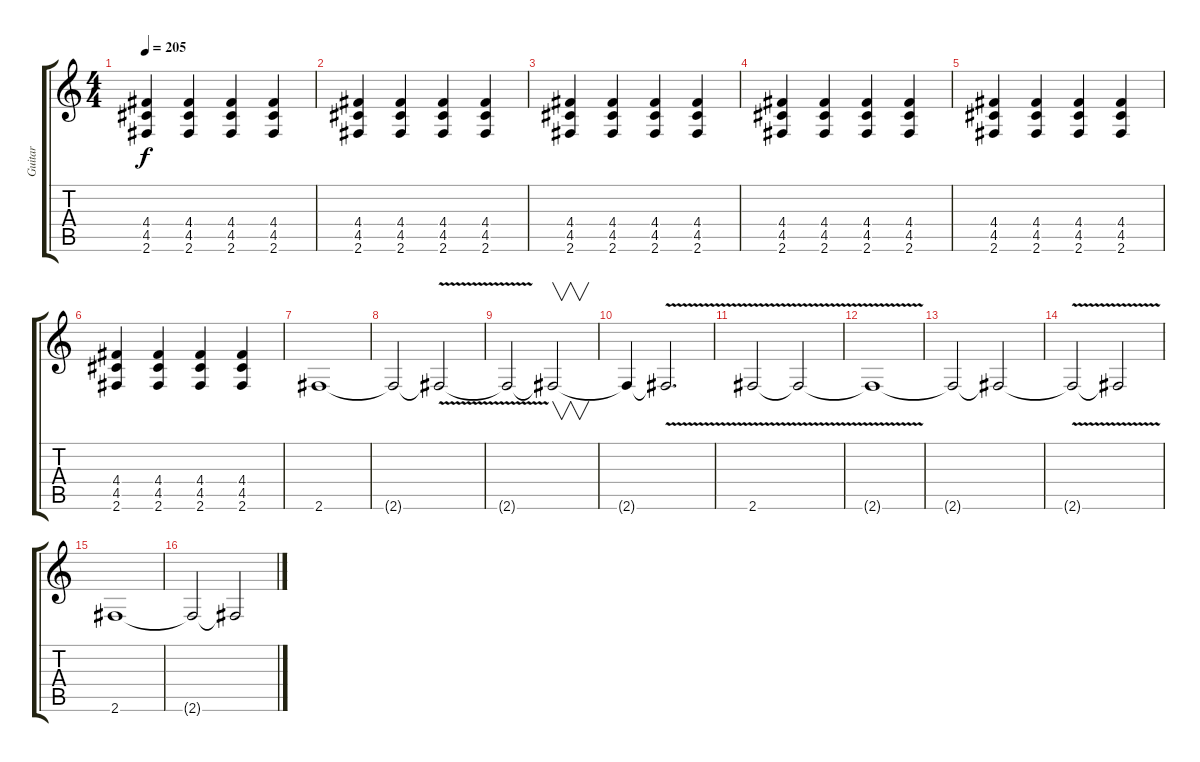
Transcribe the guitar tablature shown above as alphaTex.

\track ("Guitar" "Guitar") {instrument distortionguitar}
\staff {score tabs}
\tuning (E4 B3 G3 D3 A2 E2) {hide}
\ts (4 4)
\tempo 205
\clef g2
\ks c
(4.4 4.5 2.6).4{dy f} (4.4 4.5 2.6).4 (4.4 4.5 2.6).4 (4.4 4.5 2.6).4 |
(4.4 4.5 2.6).4 (4.4 4.5 2.6).4 (4.4 4.5 2.6).4 (4.4 4.5 2.6).4 |
(4.4 4.5 2.6).4 (4.4 4.5 2.6).4 (4.4 4.5 2.6).4 (4.4 4.5 2.6).4 |
(4.4 4.5 2.6).4 (4.4 4.5 2.6).4 (4.4 4.5 2.6).4 (4.4 4.5 2.6).4 |
(4.4 4.5 2.6).4 (4.4 4.5 2.6).4 (4.4 4.5 2.6).4 (4.4 4.5 2.6).4 |
(4.4 4.5 2.6).4 (4.4 4.5 2.6).4 (4.4 4.5 2.6).4 (4.4 4.5 2.6).4 |
2.6.1 |
2.6{t}.2 2.6{v t}.2 |
2.6{t}.2 2.6{t}.2{v} |
2.6{t}.4 2.6{v t}.2{d} |
2.6{v}.2 2.6{v t}.2 |
2.6{t}.1 |
2.6{t}.2 2.6{t}.2 |
2.6{v t}.2 2.6{v t}.2 |
2.6.1 |
2.6{t}.2 2.6{t}.2
